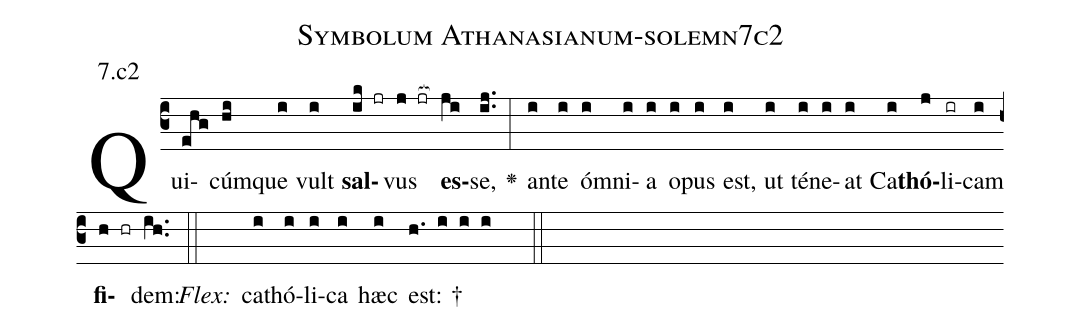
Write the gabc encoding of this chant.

name: Symbolum Athanasianum-solemn7c2;
annotation: 7.c2;
%%
(c3)Qui(ehg)cúm(hi)que(i) vult(i) <b>sal</b>(ik jr)vus(j jr[ocb:1{]) <b>es</b>(ji[ocb:0}])se,(ij..) <v>\greheightstar</v>(:) an(i)te(i) óm(i)ni(i)a(i) o(i)pus(i) est,(i) ut(i) té(i)ne(i)at(i) Ca(i)<b>thó</b>(j)li(ir)cam(i) <b>fi</b>(h hr)dem:(ih..) (::)
<i>Flex:</i>()  ca(i)thó(i)li(i)ca(i) hæc(i) est: †(h. i i i  ::)

%E(i) u(i) o(j) u(i) a(h) e.(ih..) (::)
